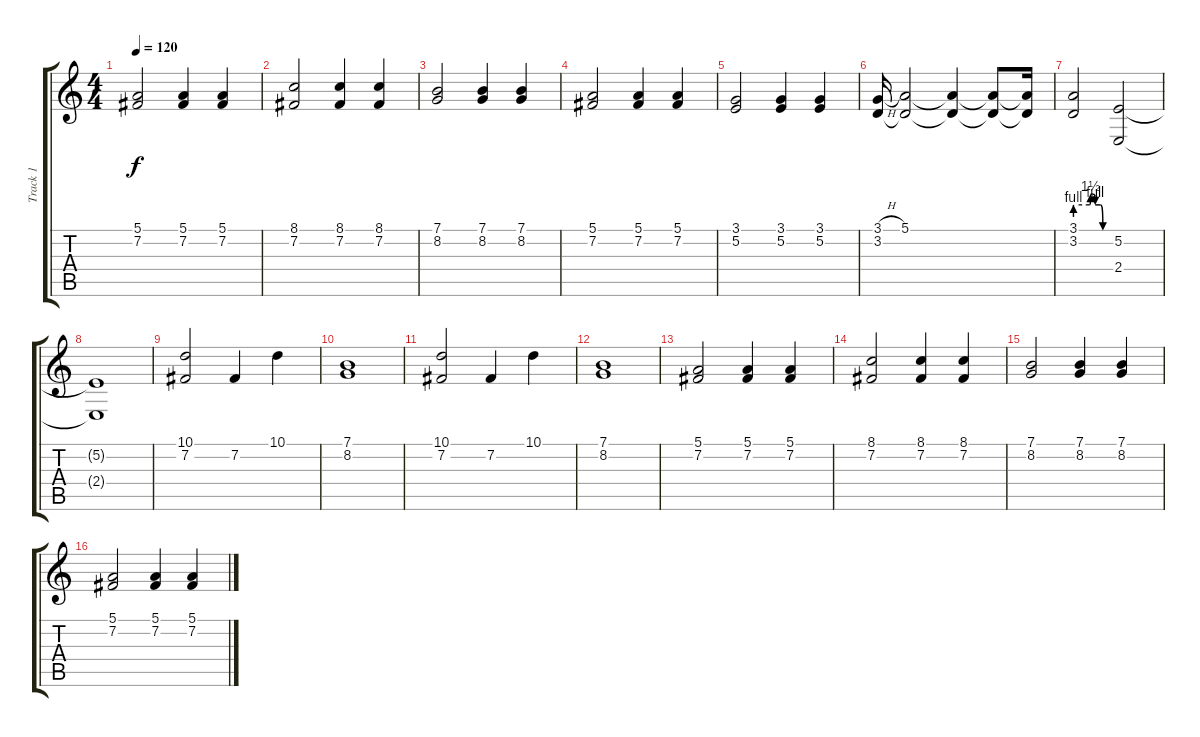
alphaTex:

\track ("Track 1" "Track 1") {instrument violin}
\staff {score tabs}
\tuning (E4 B3 G3 D3 A2 E2) {hide}
\ts (4 4)
\tempo 120
\clef g2
\ks c
(5.1 7.2).2{dy f} (5.1 7.2).4 (5.1 7.2).4 |
(8.1 7.2).2 (8.1 7.2).4 (8.1 7.2).4 |
(7.1 8.2).2 (7.1 8.2).4 (7.1 8.2).4 |
(5.1 7.2).2 (5.1 7.2).4 (5.1 7.2).4 |
(3.1 5.2).2 (3.1 5.2).4 (3.1 5.2).4 |
(3.1{h} 3.2).16 (5.1 3.2{t}).2 (5.1{t} 3.2{t}).4 (5.1{t} 3.2{t}).8 (5.1{t} 3.2{t}).16 |
(3.1{be (custom 0 4 24 4 26 6 30 6 34 4 43 4 47 0 60 0)} 3.2).2 (5.2 2.4).2 |
(5.2{t} 2.4{t}).1 |
(10.1 7.2).2 7.2.4 10.1.4 |
(7.1 8.2).1 |
(10.1 7.2).2 7.2.4 10.1.4 |
(7.1 8.2).1 |
(5.1 7.2).2 (5.1 7.2).4 (5.1 7.2).4 |
(8.1 7.2).2 (8.1 7.2).4 (8.1 7.2).4 |
(7.1 8.2).2 (7.1 8.2).4 (7.1 8.2).4 |
(5.1 7.2).2 (5.1 7.2).4 (5.1 7.2).4
